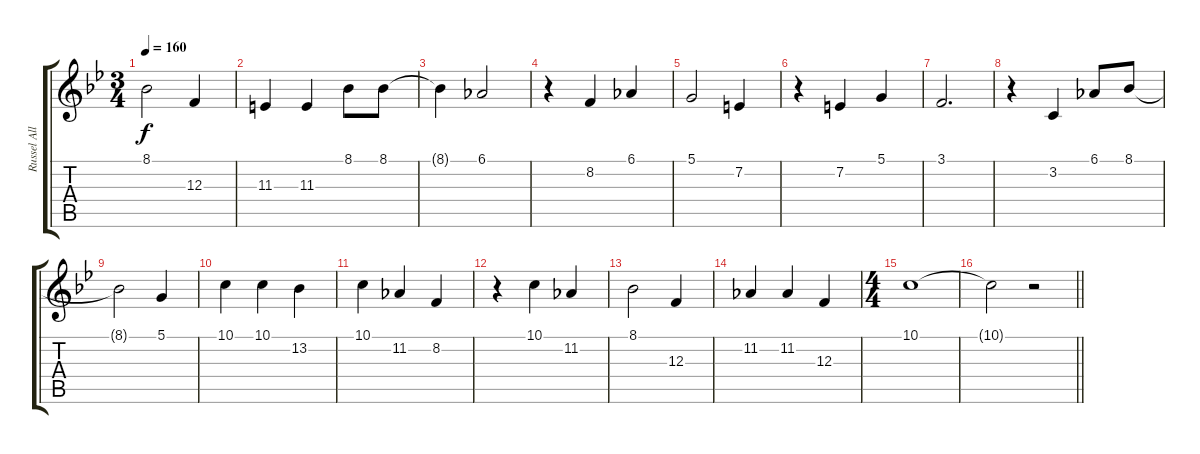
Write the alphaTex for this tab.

\track ("Russel Allen (vocal)" "Russel All") {instrument tenorsax}
\staff {score tabs}
\tuning (D4 A3 F3 C3 G2 D2) {hide}
\ts (3 4)
\tempo 160
\clef g2
\ks gminor
8.1{t}.2{dy f} 12.3.4 |
11.3.4 11.3.4 8.1.8 8.1.8 |
8.1{t}.4 6.1.2 |
r.4 8.2.4 6.1.4 |
5.1.2 7.2.4 |
r.4 7.2.4 5.1.4 |
3.1.2{d} |
r.4 3.2.4 6.1.8 8.1.8 |
8.1{t}.2 5.1.4 |
10.1.4 10.1.4 13.2.4 |
10.1.4 11.2.4 8.2.4 |
r.4 10.1.4 11.2.4 |
8.1.2 12.3.4 |
11.2.4 11.2.4 12.3.4 |
\ts (4 4)
10.1.1 |
\barLineRight lightlight
10.1{t}.2 r.2
